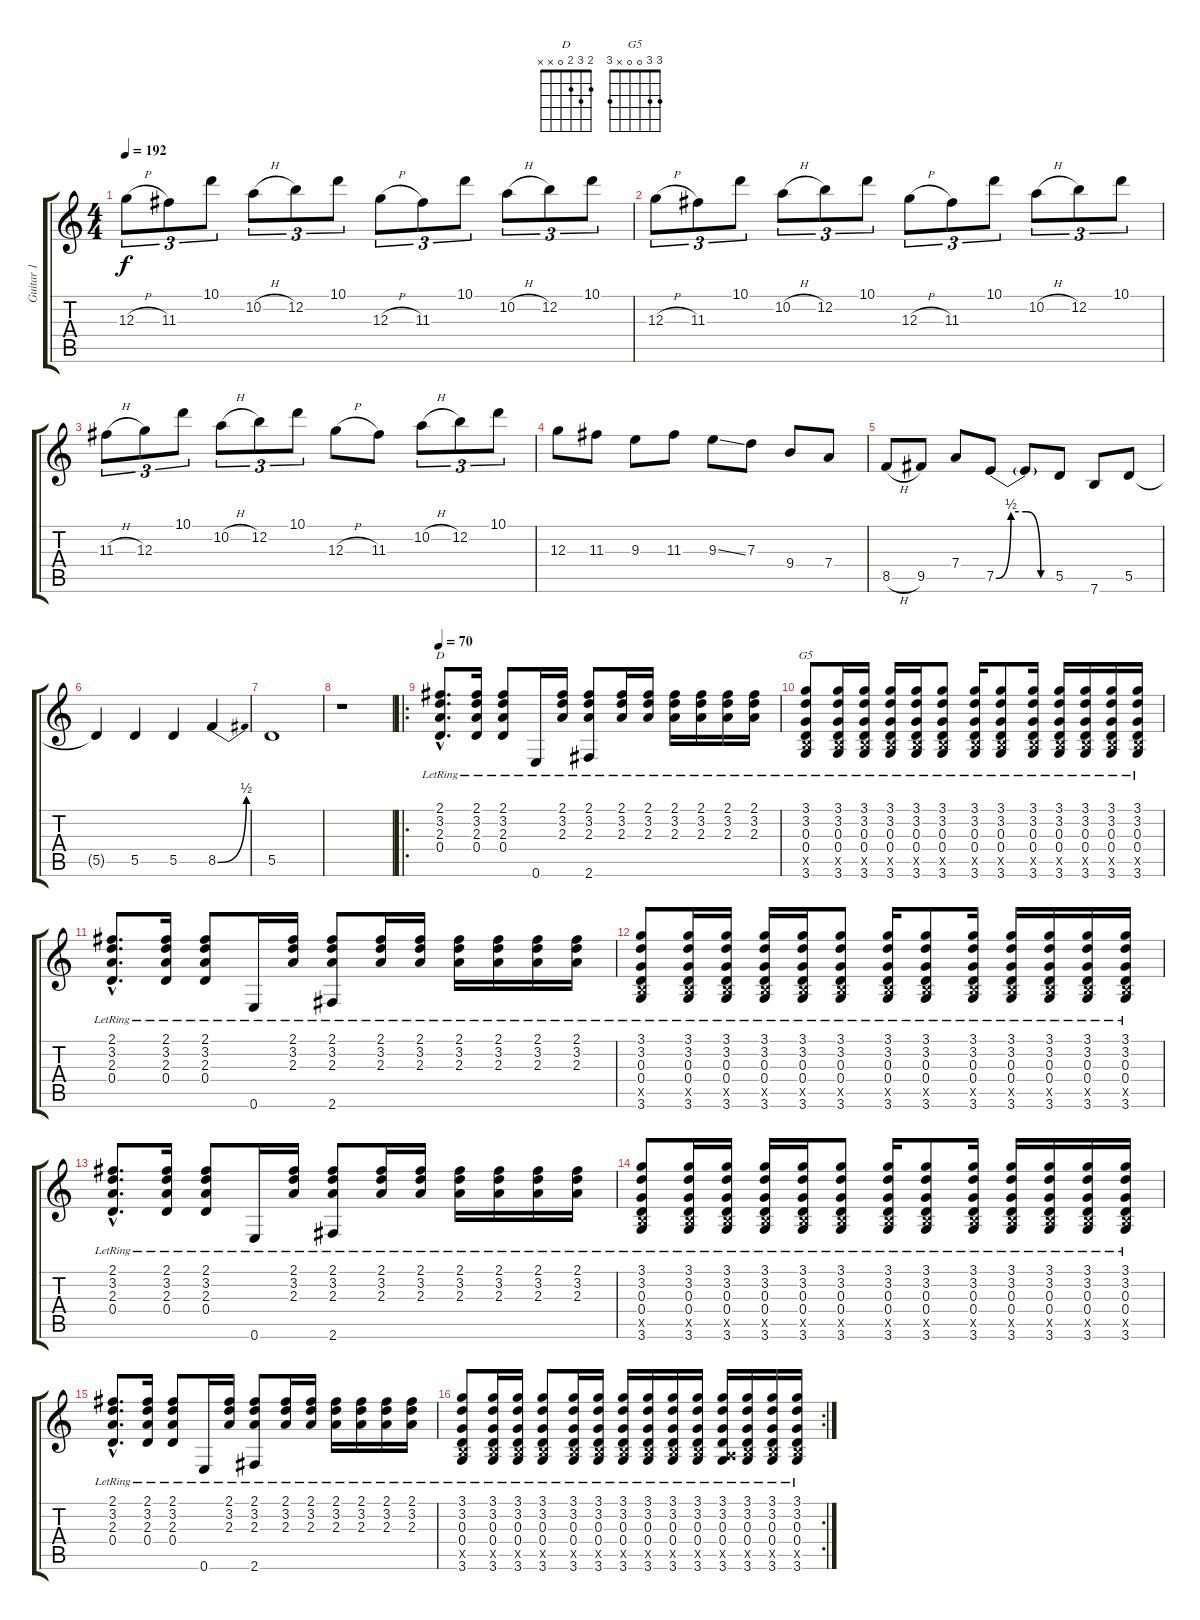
\track ("Guitar 1" "Guitar 1") {instrument electricguitarjazz}
\staff {score tabs}
\tuning (E4 B3 G3 D3 A2 E2) {hide}
\chord ("D" 2 3 2 0 x x)
\chord ("G5" 3 3 0 0 x 3)
\ts (4 4)
\tempo 192
\clef g2
\ks c
12.3{h}.8{tu (3 2) dy f} 11.3.8{tu (3 2)} 10.1.8{tu (3 2)} 10.2{h}.8{tu (3 2)} 12.2.8{tu (3 2)} 10.1.8{tu (3 2)} 12.3{h}.8{tu (3 2)} 11.3.8{tu (3 2)} 10.1.8{tu (3 2)} 10.2{h}.8{tu (3 2)} 12.2.8{tu (3 2)} 10.1.8{tu (3 2)} |
12.3{h}.8{tu (3 2)} 11.3.8{tu (3 2)} 10.1.8{tu (3 2)} 10.2{h}.8{tu (3 2)} 12.2.8{tu (3 2)} 10.1.8{tu (3 2)} 12.3{h}.8{tu (3 2)} 11.3.8{tu (3 2)} 10.1.8{tu (3 2)} 10.2{h}.8{tu (3 2)} 12.2.8{tu (3 2)} 10.1.8{tu (3 2)} |
11.3{h}.8{tu (3 2)} 12.3.8{tu (3 2)} 10.1.8{tu (3 2)} 10.2{h}.8{tu (3 2)} 12.2.8{tu (3 2)} 10.1.8{tu (3 2)} 12.3{h}.8 11.3.8 10.2{h}.8{tu (3 2)} 12.2.8{tu (3 2)} 10.1.8{tu (3 2)} |
12.3.8 11.3.8 9.3.8 11.3.8 9.3{ss}.8 7.3.8 9.4.8 7.4.8 |
8.5{h}.8 9.5.8 7.4.8 7.5{be (custom 0 0 15 2 30 2 45 0 60 0)}.8 7.5{t}.8 5.5.8 7.6.8 5.5.8 |
5.5{t}.4 5.5.4 5.5.4 8.5{be (bend 0 0 60 2)}.4 |
5.5.1 |
r.1 |
\ro
\tempo 70
(2.1{hac lr} 3.2{hac lr} 2.3{hac lr} 0.4{hac lr}).8{d ch "D"} (2.1{lr} 3.2{lr} 2.3{lr} 0.4{lr}).16 (2.1{lr} 3.2{lr} 2.3{lr} 0.4{lr}).8 0.6{lr}.16 (2.1{lr} 3.2{lr} 2.3{lr}).16 (2.1{lr} 3.2{lr} 2.3{lr} 2.6{lr}).8 (2.1{lr} 3.2{lr} 2.3{lr}).16 (2.1{lr} 3.2{lr} 2.3{lr}).16 (2.1{lr} 3.2{lr} 2.3{lr}).16 (2.1{lr} 3.2{lr} 2.3{lr}).16 (2.1{lr} 3.2{lr} 2.3{lr}).16 (2.1{lr} 3.2{lr} 2.3{lr}).16 |
(3.1{lr} 3.2{lr} 0.3{lr} 0.4{lr} 2.5{x} 3.6{lr}).8{ch "G5"} (3.1{lr} 3.2{lr} 0.3{lr} 0.4{lr} 2.5{x} 3.6{lr}).16 (3.1{lr} 3.2{lr} 0.3{lr} 0.4{lr} 2.5{x} 3.6{lr}).16 (3.1{lr} 3.2{lr} 0.3{lr} 0.4{lr} 2.5{x} 3.6{lr}).16 (3.1{lr} 3.2{lr} 0.3{lr} 0.4{lr} 2.5{x} 3.6{lr}).16 (3.1{lr} 3.2{lr} 0.3{lr} 0.4{lr} 2.5{x} 3.6{lr}).8 (3.1{lr} 3.2{lr} 0.3{lr} 0.4{lr} 2.5{x} 3.6{lr}).16 (3.1{lr} 3.2{lr} 0.3{lr} 0.4{lr} 2.5{x} 3.6{lr}).8 (3.1{lr} 3.2{lr} 0.3{lr} 0.4{lr} 2.5{x} 3.6{lr}).16 (3.1{lr} 3.2{lr} 0.3{lr} 0.4{lr} 2.5{x} 3.6{lr}).16 (3.1{lr} 3.2{lr} 0.3{lr} 0.4{lr} 2.5{x} 3.6{lr}).16 (3.1{lr} 3.2{lr} 0.3{lr} 0.4{lr} 2.5{x} 3.6{lr}).16 (3.1{lr} 3.2{lr} 0.3{lr} 0.4{lr} 2.5{x} 3.6{lr}).16 |
(2.1{hac lr} 3.2{hac lr} 2.3{hac lr} 0.4{hac lr}).8{d} (2.1{lr} 3.2{lr} 2.3{lr} 0.4{lr}).16 (2.1{lr} 3.2{lr} 2.3{lr} 0.4{lr}).8 0.6{lr}.16 (2.1{lr} 3.2{lr} 2.3{lr}).16 (2.1{lr} 3.2{lr} 2.3{lr} 2.6{lr}).8 (2.1{lr} 3.2{lr} 2.3{lr}).16 (2.1{lr} 3.2{lr} 2.3{lr}).16 (2.1{lr} 3.2{lr} 2.3{lr}).16 (2.1{lr} 3.2{lr} 2.3{lr}).16 (2.1{lr} 3.2{lr} 2.3{lr}).16 (2.1{lr} 3.2{lr} 2.3{lr}).16 |
(3.1{lr} 3.2{lr} 0.3{lr} 0.4{lr} 2.5{x} 3.6{lr}).8 (3.1{lr} 3.2{lr} 0.3{lr} 0.4{lr} 2.5{x} 3.6{lr}).16 (3.1{lr} 3.2{lr} 0.3{lr} 0.4{lr} 2.5{x} 3.6{lr}).16 (3.1{lr} 3.2{lr} 0.3{lr} 0.4{lr} 2.5{x} 3.6{lr}).16 (3.1{lr} 3.2{lr} 0.3{lr} 0.4{lr} 2.5{x} 3.6{lr}).16 (3.1{lr} 3.2{lr} 0.3{lr} 0.4{lr} 2.5{x} 3.6{lr}).8 (3.1{lr} 3.2{lr} 0.3{lr} 0.4{lr} 2.5{x} 3.6{lr}).16 (3.1{lr} 3.2{lr} 0.3{lr} 0.4{lr} 2.5{x} 3.6{lr}).8 (3.1{lr} 3.2{lr} 0.3{lr} 0.4{lr} 2.5{x} 3.6{lr}).16 (3.1{lr} 3.2{lr} 0.3{lr} 0.4{lr} 2.5{x} 3.6{lr}).16 (3.1{lr} 3.2{lr} 0.3{lr} 0.4{lr} 2.5{x} 3.6{lr}).16 (3.1{lr} 3.2{lr} 0.3{lr} 0.4{lr} 2.5{x} 3.6{lr}).16 (3.1{lr} 3.2{lr} 0.3{lr} 0.4{lr} 2.5{x} 3.6{lr}).16 |
(2.1{hac lr} 3.2{hac lr} 2.3{hac lr} 0.4{hac lr}).8{d} (2.1{lr} 3.2{lr} 2.3{lr} 0.4{lr}).16 (2.1{lr} 3.2{lr} 2.3{lr} 0.4{lr}).8 0.6{lr}.16 (2.1{lr} 3.2{lr} 2.3{lr}).16 (2.1{lr} 3.2{lr} 2.3{lr} 2.6{lr}).8 (2.1{lr} 3.2{lr} 2.3{lr}).16 (2.1{lr} 3.2{lr} 2.3{lr}).16 (2.1{lr} 3.2{lr} 2.3{lr}).16 (2.1{lr} 3.2{lr} 2.3{lr}).16 (2.1{lr} 3.2{lr} 2.3{lr}).16 (2.1{lr} 3.2{lr} 2.3{lr}).16 |
(3.1{lr} 3.2{lr} 0.3{lr} 0.4{lr} 2.5{x} 3.6{lr}).8 (3.1{lr} 3.2{lr} 0.3{lr} 0.4{lr} 2.5{x} 3.6{lr}).16 (3.1{lr} 3.2{lr} 0.3{lr} 0.4{lr} 2.5{x} 3.6{lr}).16 (3.1{lr} 3.2{lr} 0.3{lr} 0.4{lr} 2.5{x} 3.6{lr}).16 (3.1{lr} 3.2{lr} 0.3{lr} 0.4{lr} 2.5{x} 3.6{lr}).16 (3.1{lr} 3.2{lr} 0.3{lr} 0.4{lr} 2.5{x} 3.6{lr}).8 (3.1{lr} 3.2{lr} 0.3{lr} 0.4{lr} 2.5{x} 3.6{lr}).16 (3.1{lr} 3.2{lr} 0.3{lr} 0.4{lr} 2.5{x} 3.6{lr}).8 (3.1{lr} 3.2{lr} 0.3{lr} 0.4{lr} 2.5{x} 3.6{lr}).16 (3.1{lr} 3.2{lr} 0.3{lr} 0.4{lr} 2.5{x} 3.6{lr}).16 (3.1{lr} 3.2{lr} 0.3{lr} 0.4{lr} 2.5{x} 3.6{lr}).16 (3.1{lr} 3.2{lr} 0.3{lr} 0.4{lr} 2.5{x} 3.6{lr}).16 (3.1{lr} 3.2{lr} 0.3{lr} 0.4{lr} 2.5{x} 3.6{lr}).16 |
(2.1{hac lr} 3.2{hac lr} 2.3{hac lr} 0.4{hac lr}).8{d} (2.1{lr} 3.2{lr} 2.3{lr} 0.4{lr}).16 (2.1{lr} 3.2{lr} 2.3{lr} 0.4{lr}).8 0.6{lr}.16 (2.1{lr} 3.2{lr} 2.3{lr}).16 (2.1{lr} 3.2{lr} 2.3{lr} 2.6{lr}).8 (2.1{lr} 3.2{lr} 2.3{lr}).16 (2.1{lr} 3.2{lr} 2.3{lr}).16 (2.1{lr} 3.2{lr} 2.3{lr}).16 (2.1{lr} 3.2{lr} 2.3{lr}).16 (2.1{lr} 3.2{lr} 2.3{lr}).16 (2.1{lr} 3.2{lr} 2.3{lr}).16 |
\rc 2
(3.1{lr} 3.2{lr} 0.3{lr} 0.4{lr} 2.5{x} 3.6{lr}).8 (3.1{lr} 3.2{lr} 0.3{lr} 0.4{lr} 2.5{x} 3.6{lr}).16 (3.1{lr} 3.2{lr} 0.3{lr} 0.4{lr} 2.5{x} 3.6{lr}).16 (3.1{lr} 3.2{lr} 0.3{lr} 0.4{lr} 2.5{x} 3.6{lr}).8 (3.1{lr} 3.2{lr} 0.3{lr} 0.4{lr} 2.5{x} 3.6{lr}).16 (3.1{lr} 3.2{lr} 0.3{lr} 0.4{lr} 2.5{x} 3.6{lr}).16 (3.1{lr} 3.2{lr} 0.3{lr} 0.4{lr} 2.5{x} 3.6{lr}).16 (3.1{lr} 3.2{lr} 0.3{lr} 0.4{lr} 2.5{x} 3.6{lr}).16 (3.1{lr} 3.2{lr} 0.3{lr} 0.4{lr} 2.5{x} 3.6{lr}).16 (3.1{lr} 3.2{lr} 0.3{lr} 0.4{lr} 2.5{x} 3.6{lr}).16 (3.1{lr} 3.2{lr} 0.3{lr} 0.4{lr} 0.5{x} 3.6{lr}).16 (3.1{lr} 3.2{lr} 0.3{lr} 0.4{lr} 2.5{x} 3.6{lr}).16 (3.1{lr} 3.2{lr} 0.3{lr} 0.4{lr} 2.5{x} 3.6{lr}).16 (3.1{lr} 3.2{lr} 0.3{lr} 0.4{lr} 2.5{x} 3.6{lr}).16
